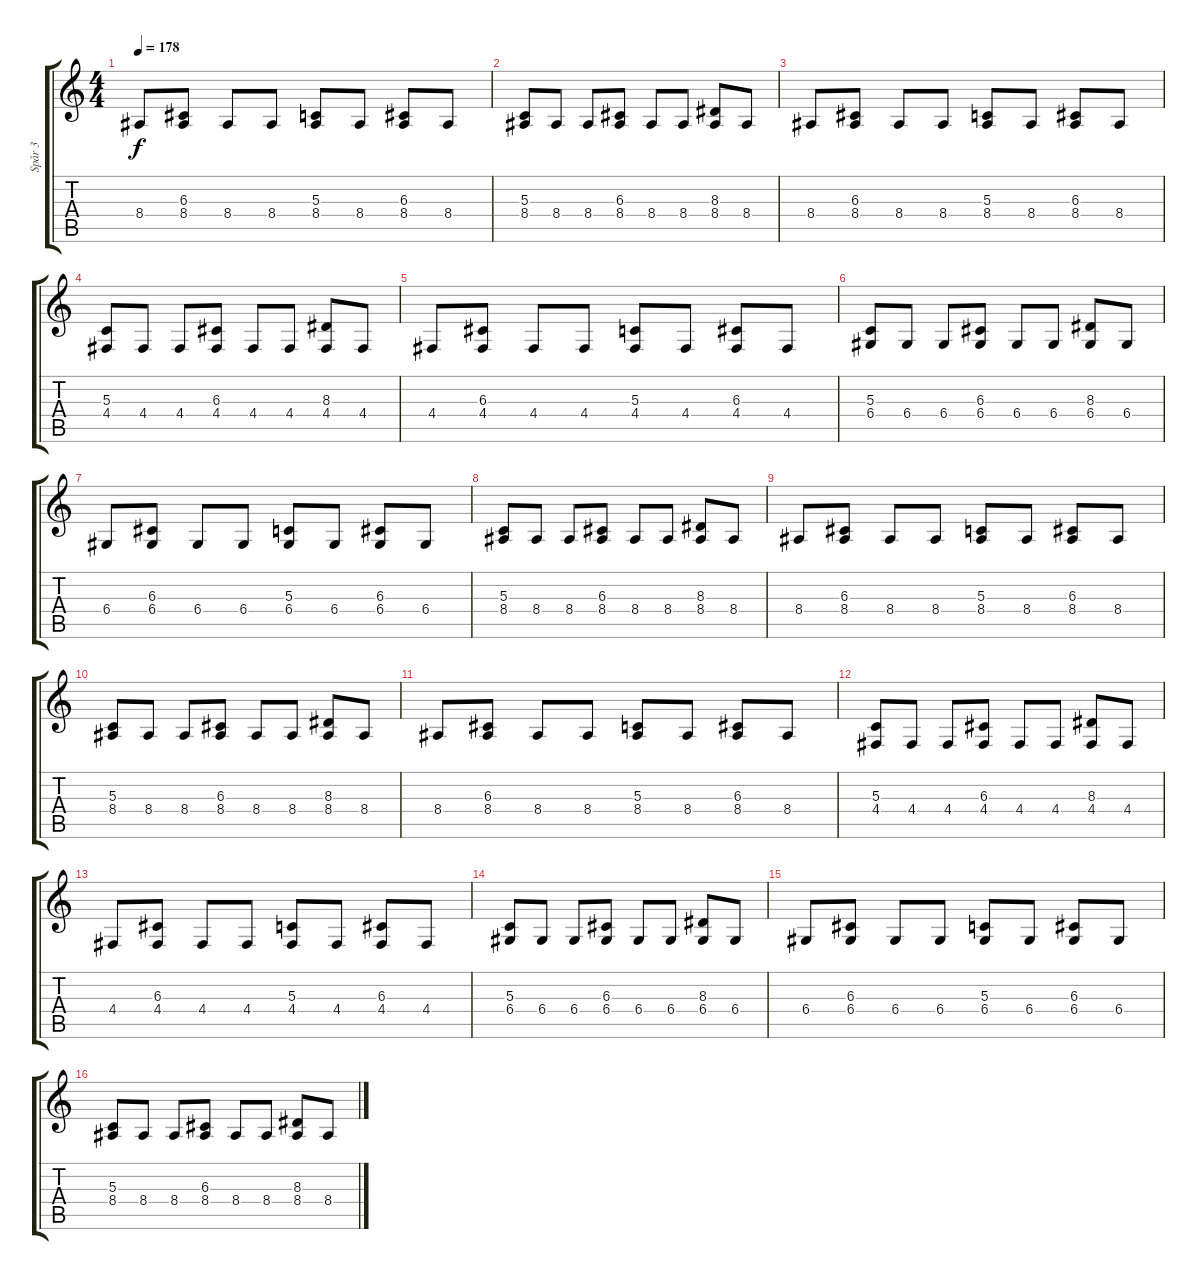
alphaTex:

\track ("Spår 3" "Spår 3") {instrument lead2sawtooth}
\staff {score tabs}
\tuning (E4 B3 G3 D3 A2 D2) {hide}
\ts (4 4)
\tempo 178
\clef g2
\ks c
8.4.8{dy f} (6.3 8.4).8 8.4.8 8.4.8 (5.3 8.4).8 8.4.8 (6.3 8.4).8 8.4.8 |
(5.3 8.4).8{volume 10} 8.4.8 8.4.8 (6.3 8.4).8 8.4.8 8.4.8 (8.3 8.4).8 8.4.8 |
8.4.8 (6.3 8.4).8 8.4.8 8.4.8 (5.3 8.4).8 8.4.8 (6.3 8.4).8 8.4.8 |
(5.3 4.4).8 4.4.8 4.4.8 (6.3 4.4).8 4.4.8 4.4.8 (8.3 4.4).8 4.4.8 |
4.4.8 (6.3 4.4).8 4.4.8 4.4.8 (5.3 4.4).8 4.4.8 (6.3 4.4).8 4.4.8 |
(5.3 6.4).8 6.4.8 6.4.8 (6.3 6.4).8 6.4.8 6.4.8 (8.3 6.4).8 6.4.8 |
6.4.8 (6.3 6.4).8 6.4.8 6.4.8 (5.3 6.4).8 6.4.8 (6.3 6.4).8 6.4.8 |
(5.3 8.4).8 8.4.8 8.4.8 (6.3 8.4).8 8.4.8 8.4.8 (8.3 8.4).8 8.4.8 |
8.4.8 (6.3 8.4).8 8.4.8 8.4.8 (5.3 8.4).8 8.4.8 (6.3 8.4).8 8.4.8 |
(5.3 8.4).8{volume 12} 8.4.8 8.4.8 (6.3 8.4).8 8.4.8 8.4.8 (8.3 8.4).8 8.4.8 |
8.4.8 (6.3 8.4).8 8.4.8 8.4.8 (5.3 8.4).8 8.4.8 (6.3 8.4).8 8.4.8 |
(5.3 4.4).8 4.4.8 4.4.8 (6.3 4.4).8 4.4.8 4.4.8 (8.3 4.4).8 4.4.8 |
4.4.8 (6.3 4.4).8 4.4.8 4.4.8 (5.3 4.4).8 4.4.8 (6.3 4.4).8 4.4.8 |
(5.3 6.4).8 6.4.8 6.4.8 (6.3 6.4).8 6.4.8 6.4.8 (8.3 6.4).8 6.4.8 |
6.4.8 (6.3 6.4).8 6.4.8 6.4.8 (5.3 6.4).8 6.4.8 (6.3 6.4).8 6.4.8 |
(5.3 8.4).8 8.4.8 8.4.8 (6.3 8.4).8 8.4.8 8.4.8 (8.3 8.4).8 8.4.8
